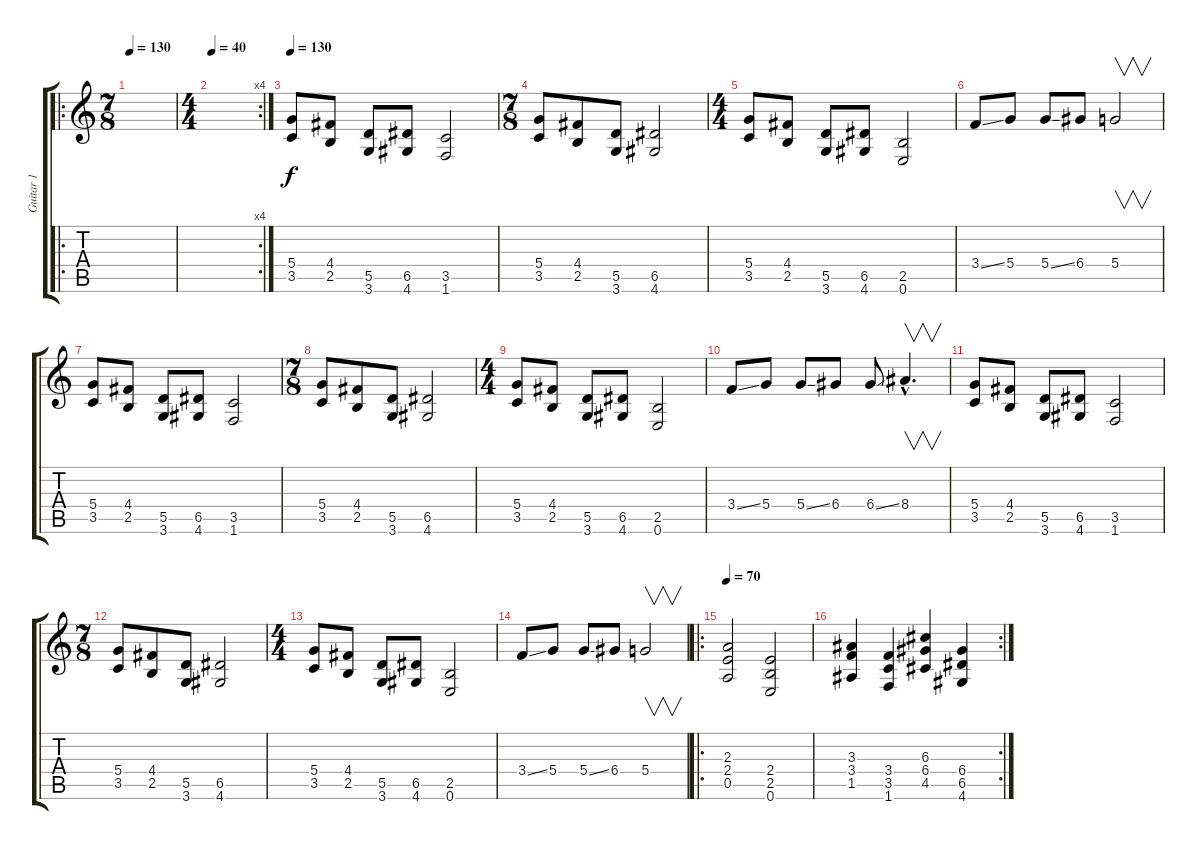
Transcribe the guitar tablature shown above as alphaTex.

\track ("Guitar 1" "Guitar 1") {instrument distortionguitar}
\staff {score tabs}
\tuning (E4 B3 G3 D3 A2 E2) {hide}
\ro
\ts (7 8)
\tempo 130
\tempo 40
\tempo 130
\clef g2
\ks c
|
\rc 4
\ts (4 4)
\tempo 40
|
\tempo 130
(5.4 3.5).8 (4.4 2.5).8 (5.5 3.6).8 (6.5 4.6).8 (3.5 1.6).2 |
\ts (7 8)
(5.4 3.5).8 (4.4 2.5).8 (5.5 3.6).8 (6.5 4.6).2 |
\ts (4 4)
(5.4 3.5).8 (4.4 2.5).8 (5.5 3.6).8 (6.5 4.6).8 (2.5 0.6).2 |
3.4{ss}.8 5.4.8 5.4{ss}.8 6.4.8 5.4.2{v} |
(5.4 3.5).8 (4.4 2.5).8 (5.5 3.6).8 (6.5 4.6).8 (3.5 1.6).2 |
\ts (7 8)
(5.4 3.5).8 (4.4 2.5).8 (5.5 3.6).8 (6.5 4.6).2 |
\ts (4 4)
(5.4 3.5).8 (4.4 2.5).8 (5.5 3.6).8 (6.5 4.6).8 (2.5 0.6).2 |
3.4{ss}.8 5.4.8 5.4{ss}.8 6.4.8 6.4{ss}.8 8.4{hac}.4{v d} |
(5.4 3.5).8 (4.4 2.5).8 (5.5 3.6).8 (6.5 4.6).8 (3.5 1.6).2 |
\ts (7 8)
(5.4 3.5).8 (4.4 2.5).8 (5.5 3.6).8 (6.5 4.6).2 |
\ts (4 4)
(5.4 3.5).8 (4.4 2.5).8 (5.5 3.6).8 (6.5 4.6).8 (2.5 0.6).2 |
3.4{ss}.8 5.4.8 5.4{ss}.8 6.4.8 5.4.2{v} |
\ro
\tempo 70
(2.3 2.4 0.5).2 (2.4 2.5 0.6).2 |
\rc 2
(3.3 3.4 1.5).4 (3.4 3.5 1.6).4 (6.3 6.4 4.5).4 (6.4 6.5 4.6).4
